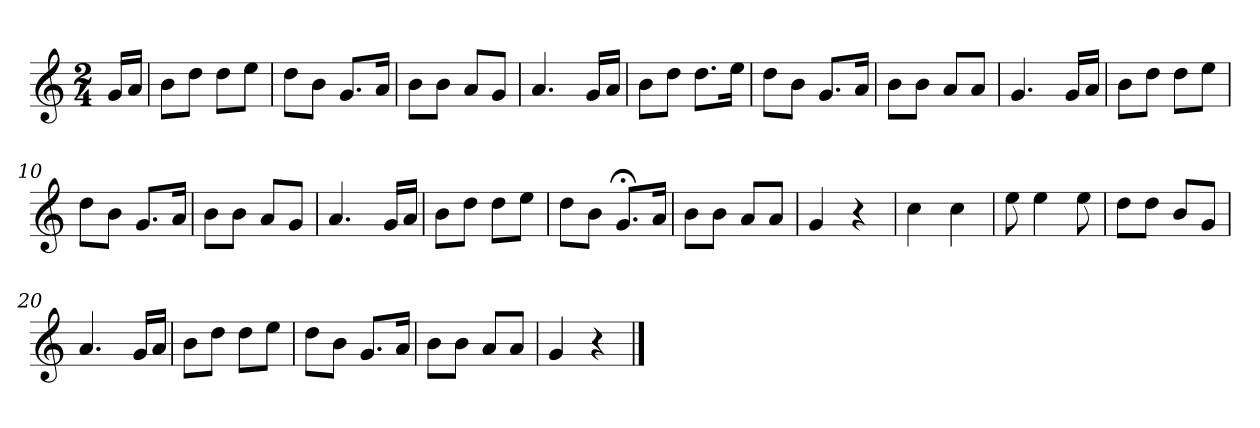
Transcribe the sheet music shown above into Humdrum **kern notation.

**kern
*part1
*staff1
*M2/4
*MM114
=
16gLL
16aJJ
=1
8bL
8ddJ
8ddL
8eeJ
=2
8ddL
8bJ
8.gL
16aJk
=3
8bL
8bJ
8aL
8gJ
=4
4.a
16gLL
16aJJ
=5
8bL
8ddJ
8.ddL
16eeJk
=6
8ddL
8bJ
8.gL
16aJk
=7
8bL
8bJ
8aL
8aJ
=8
4.g
16gLL
16aJJ
=9
8bL
8ddJ
8ddL
8eeJ
=10
8ddL
8bJ
8.gL
16aJk
=11
8bL
8bJ
8aL
8gJ
=12
4.a
16gLL
16aJJ
=13
8bL
8ddJ
8ddL
8eeJ
=14
8ddL
8bJ
8.g;<L
16aJk
=15
8bL
8bJ
8aL
8aJ
=16
4g
4r
=17
4cc
4cc
=18
8ee
4ee
8ee
=19
8ddL
8ddJ
8bL
8gJ
=20
4.a
16gLL
16aJJ
=21
8bL
8ddJ
8ddL
8eeJ
=22
8ddL
8bJ
8.gL
16aJk
=23
8bL
8bJ
8aL
8aJ
=24
4g
4r
==
*-
